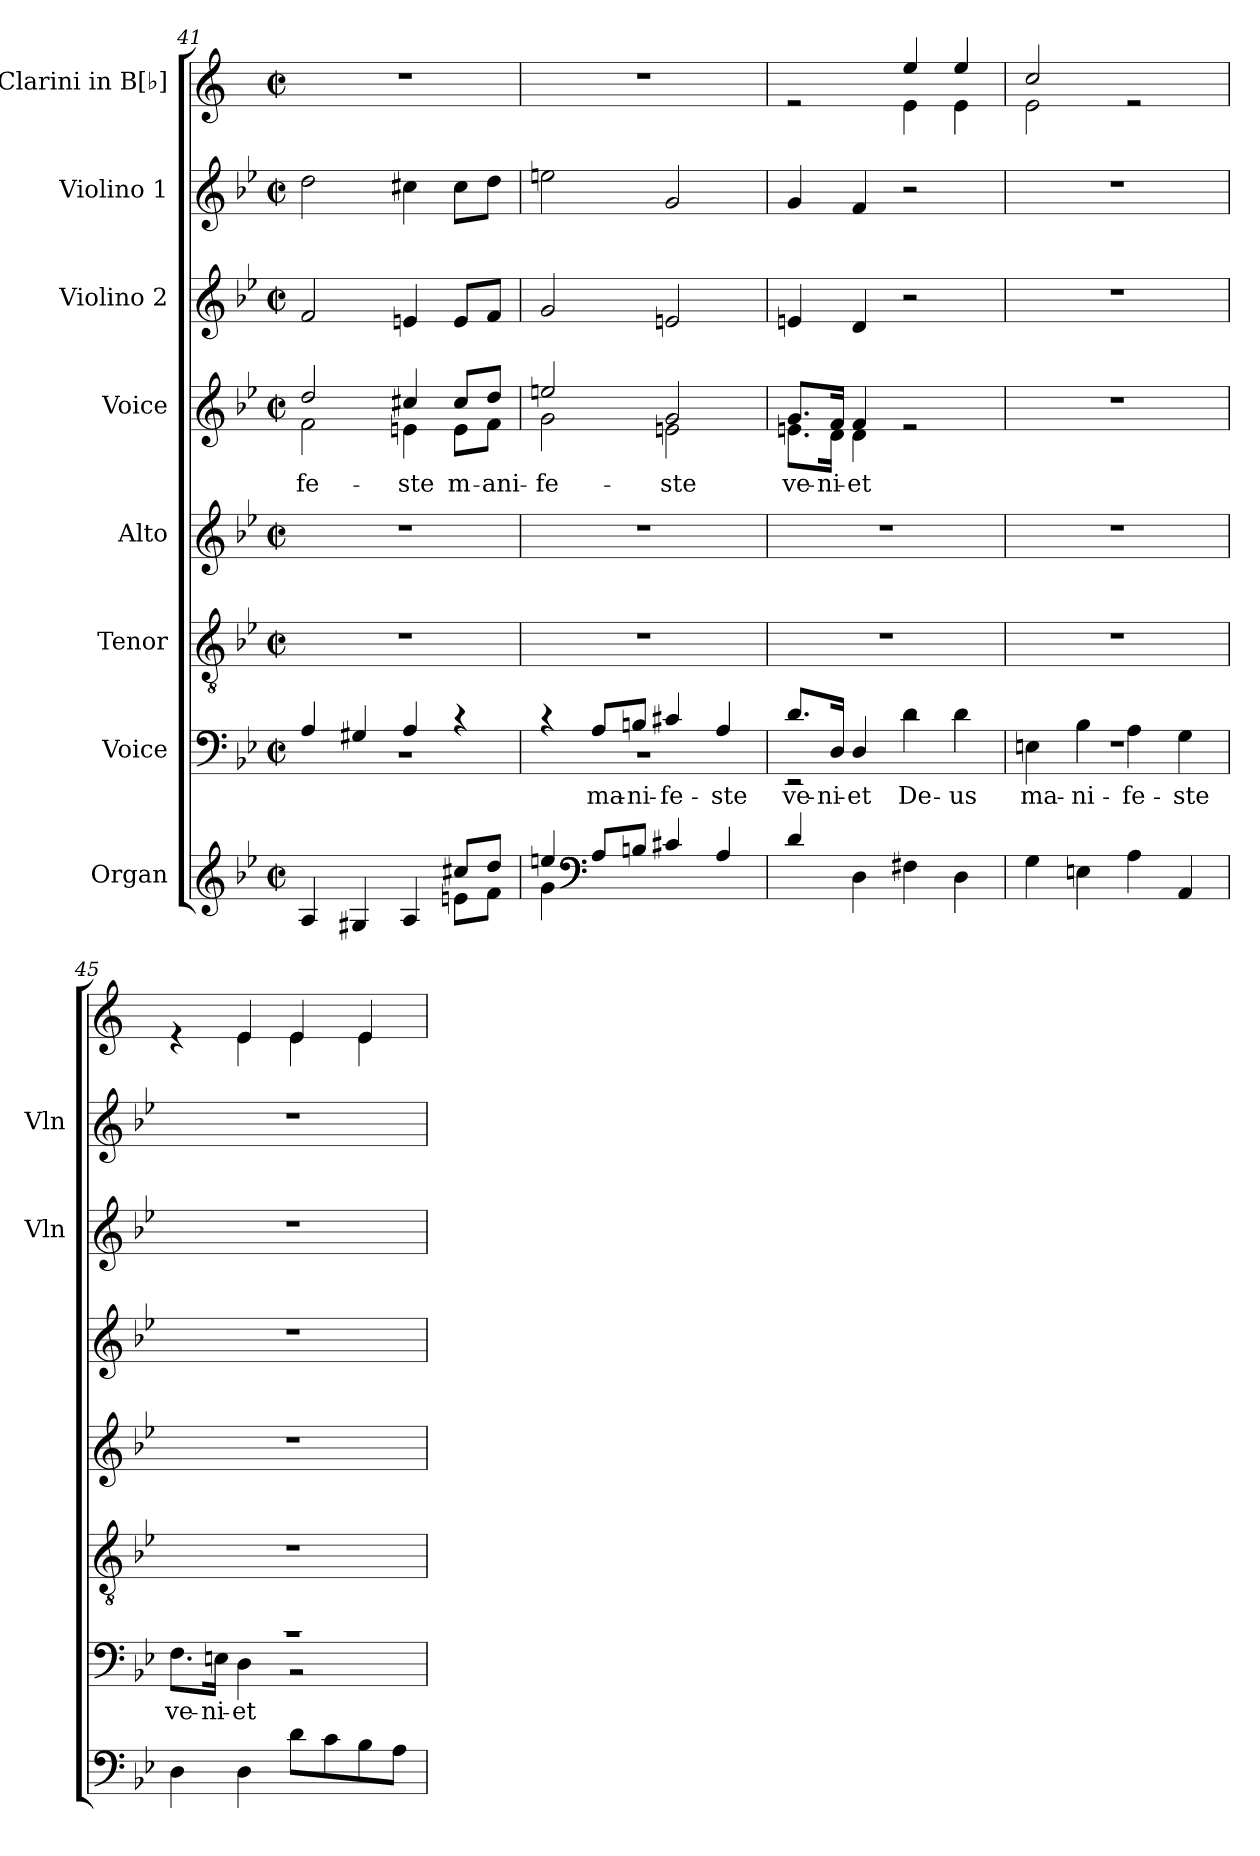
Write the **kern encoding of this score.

**kern	**kern	**text	**kern	**kern	**kern	**text	**kern	**kern	**kern
*part8	*part7	*part7	*part6	*part5	*part4	*part4	*part3	*part2	*part1
*staff8	*staff7	*staff7	*staff6	*staff5	*staff4	*staff4	*staff3	*staff2	*staff1
*I"Organ	*I"Voice	*	*I"Tenor	*I"Alto	*I"Voice	*	*I"Violino 2	*I"Violino 1	*I"Clarini in B[♭]
*	*	*	*	*	*	*	*I'Vln	*I'Vln	*
*clefG2	*clefF4	*	*clefGv2	*clefG2	*clefG2	*	*clefG2	*clefG2	*clefG2
*	*	*	*	*	*	*	*	*	*ITrd1c2
*k[b-e-]	*k[b-e-]	*	*k[b-e-]	*k[b-e-]	*k[b-e-]	*	*k[b-e-]	*k[b-e-]	*k[b-e-]
*M2/2	*M2/2	*	*M2/2	*M2/2	*M2/2	*	*M2/2	*M2/2	*M2/2
*met(c|)	*met(c|)	*	*met(c|)	*met(c|)	*met(c|)	*	*met(c|)	*met(c|)	*met(c|)
=41	=41	=41	=41	=41	=41	=41	=41	=41	=41
*^	*^	*	*	*	*	*	*	*	*
!	!	!	!	!	!	!	!	!LO:LY:b	!	!	!
*	*	*	*	*	*	*	*^	*	*	*	*
4A/	2.ryy	4A/	1r	.	1r	1r	2dd/	2f\	-fe-	2f/	2dd\	1r
4G#X/	.	4G#X/	.	.	.	.	.	.	.	.	.	.
!	!	!	!	!	!	!	!	!	!LO:LY:b	!	!	!
4A/	.	4A/	.	.	.	.	4cc#X/	4en\	-ste	4en/	4cc#X\	.
!	!	!	!	!	!	!	!	!	!LO:LY:b	!	!	!
8cc#X/L	8en\L	4r	.	.	.	.	8cc#/L	8e\L	m-	8e/L	8cc#\L	.
!	!	!	!	!	!	!	!	!	!LO:LY:b	!	!	!
8dd/J	8f\J	.	.	.	.	.	8dd/J	8f\J	-ani-	8f/J	8dd\J	.
=42	=42	=42	=42	=42	=42	=42	=42	=42	=42	=42	=42	=42
!	!	!	!	!	!	!	!	!	!LO:LY:b	!	!	!
4een/	4g\	4r	1r	.	1r	1r	2een/	2g\	-fe-	2g/	2een\	1r
*clefF4	*	*	*	*	*	*	*	*	*	*	*	*
!	!	!	!	!LO:LY:b	!	!	!	!	!	!	!	!
8A/L	2.ryy	8A/L	.	ma-	.	.	.	.	.	.	.	.
!	!	!	!	!LO:LY:b	!	!	!	!	!	!	!	!
8Bn/J	.	8Bn/J	.	-ni-	.	.	.	.	.	.	.	.
!	!	!	!	!LO:LY:b	!	!	!	!	!LO:LY:b	!	!	!
4c#X/	.	4c#X/	.	-fe-	.	.	2g/	2en\	-ste	2en/	2g/	.
!	!	!	!	!LO:LY:b	!	!	!	!	!	!	!	!
4A/	.	4A/	.	-ste	.	.	.	.	.	.	.	.
*v	*v	*	*	*	*	*	*	*	*	*	*	*
=43	=43	=43	=43	=43	=43	=43	=43	=43	=43	=43	=43
!	!	!	!LO:LY:b	!	!	!	!	!LO:LY:b	!	!	!
*	*	*	*	*	*	*	*	*	*	*	*^
4d/	8.d/L	2r	ve-	1r	1r	8.g/L	8.en\L	ve-	4en/	4g/	2re	2ryy
!	!	!	!LO:LY:b	!	!	!	!	!LO:LY:b	!	!	!	!
.	16D/Jk	.	-ni-	.	.	16f/Jk	16d\Jk	-ni-	.	.	.	.
!	!	!	!LO:LY:b	!	!	!	!	!LO:LY:b	!	!	!	!
4D\	4D/	.	-et	.	.	4f/	4d\	-et	4d/	4f/	.	.
!	!	!	!LO:LY:b	!	!	!	!	!	!	!	!	!
4F#X\	2rc	4d\	De-	.	.	2re	2ryy	.	2r	2r	4dd/	4d\
!	!	!	!LO:LY:b	!	!	!	!	!	!	!	!	!
4D\	.	4d\	-us	.	.	.	.	.	.	.	4dd/	4d\
*	*	*	*	*	*	*v	*v	*	*	*	*	*
=44	=44	=44	=44	=44	=44	=44	=44	=44	=44	=44	=44
!	!	!	!LO:LY:b	!	!	!	!	!	!	!	!
4G\	1rF	4En\	ma-	1r	1r	1r	.	1r	1r	2b-/	2d\
!	!	!	!LO:LY:b	!	!	!	!	!	!	!	!
4En\	.	4B-\	-ni-	.	.	.	.	.	.	.	.
!	!	!	!LO:LY:b	!	!	!	!	!	!	!	!
4A\	.	4A\	-fe-	.	.	.	.	.	.	2re	2ryy
!	!	!	!LO:LY:b	!	!	!	!	!	!	!	!
4AA/	.	4G\	-ste	.	.	.	.	.	.	.	.
=45	=45	=45	=45	=45	=45	=45	=45	=45	=45	=45	=45
!	!	!	!LO:LY:b	!	!	!	!	!	!	!	!
4D\	1r	8.F\L	ve-	1r	1r	1r	.	1r	1r	4re	4ryy
!	!	!	!LO:LY:b	!	!	!	!	!	!	!	!
.	.	16En\Jk	-ni-	.	.	.	.	.	.	.	.
!	!	!	!LO:LY:b	!	!	!	!	!	!	!	!
4D\	.	4D\	-et	.	.	.	.	.	.	4d/	4d\
8d\L	.	2r	.	.	.	.	.	.	.	4d/	4d\
8c\	.	.	.	.	.	.	.	.	.	.	.
8B-\	.	.	.	.	.	.	.	.	.	4d/	4d\
8A\J	.	.	.	.	.	.	.	.	.	.	.
*	*v	*v	*	*	*	*	*	*	*	*v	*v
=	=	=	=	=	=	=	=	=	=
*-	*-	*-	*-	*-	*-	*-	*-	*-	*-
